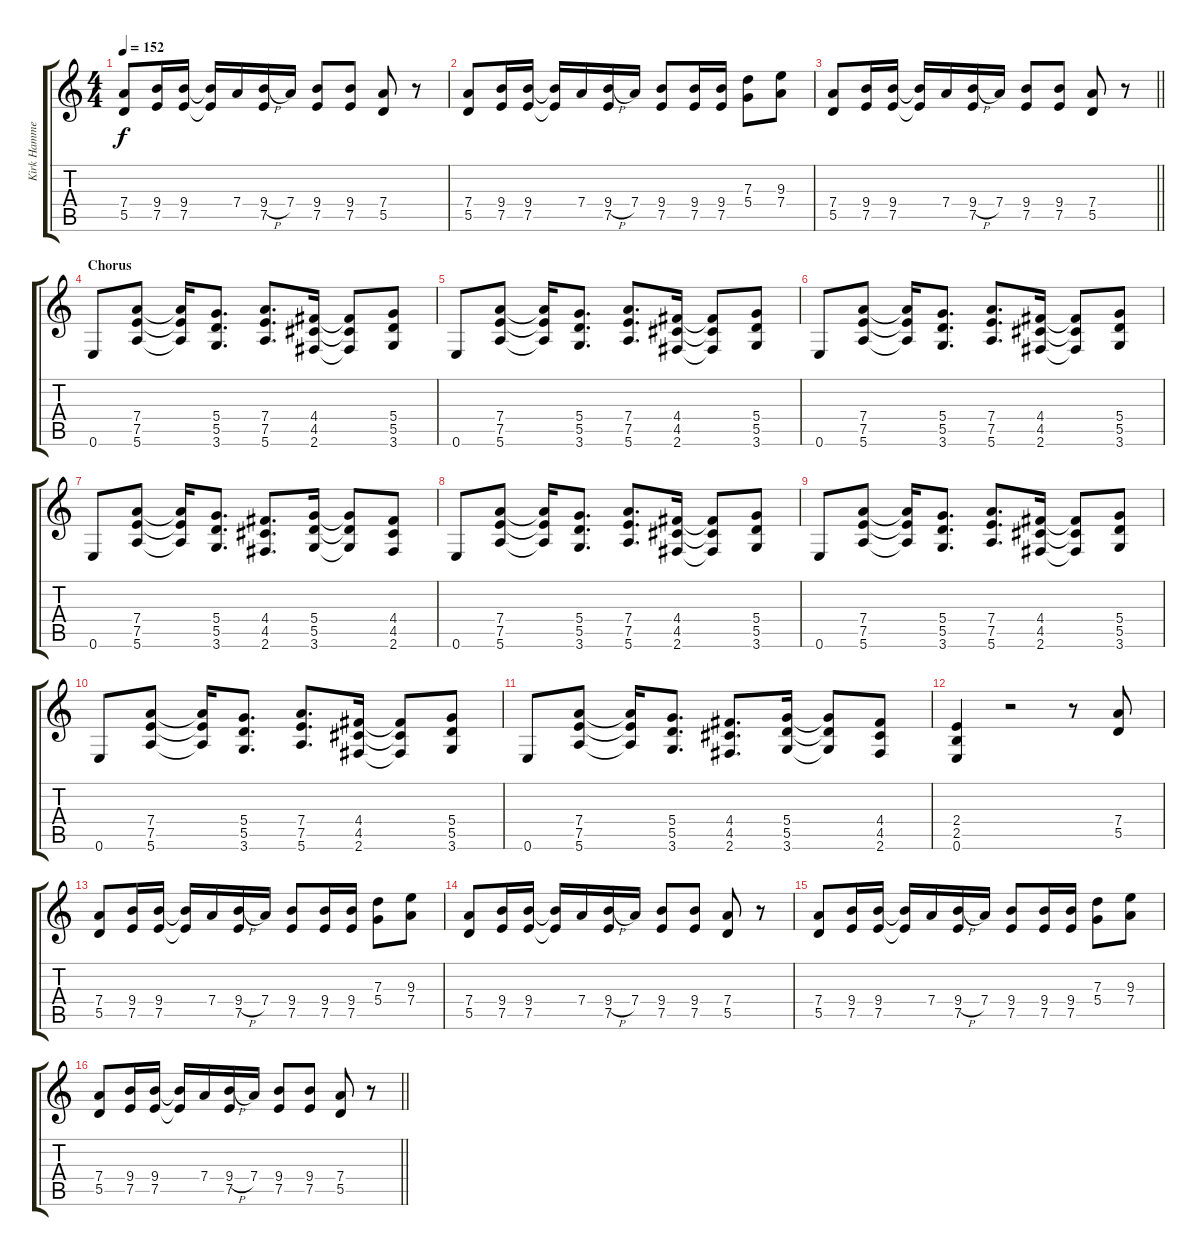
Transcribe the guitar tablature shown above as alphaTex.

\track ("Kirk Hammet - Rhythm Guitar" "Kirk Hamme") {instrument distortionguitar}
\staff {score tabs}
\tuning (E4 B3 G3 D3 A2 E2) {hide}
\ts (4 4)
\tempo 152
\clef g2
\ks c
(7.4 5.5).8{dy f} (9.4 7.5).16 (9.4 7.5).16 (9.4{t} 7.5{t}).16 7.4.16 (9.4{h} 7.5).16 7.4.16 (9.4 7.5).8 (9.4 7.5).8 (7.4 5.5).8 r.8 |
(7.4 5.5).8 (9.4 7.5).16 (9.4 7.5).16 (9.4{t} 7.5{t}).16 7.4.16 (9.4{h} 7.5).16 7.4.16 (9.4 7.5).8 (9.4 7.5).16 (9.4 7.5).16 (7.3 5.4).8 (9.3 7.4).8 |
\barLineRight lightlight
(7.4 5.5).8 (9.4 7.5).16 (9.4 7.5).16 (9.4{t} 7.5{t}).16 7.4.16 (9.4{h} 7.5).16 7.4.16 (9.4 7.5).8 (9.4 7.5).8 (7.4 5.5).8 r.8 |
\section ("" "Chorus")
0.6.8 (7.4 7.5 5.6).8 (7.4{t} 7.5{t} 5.6{t}).16 (5.4 5.5 3.6).8{d} (7.4 7.5 5.6).8{d} (4.4 4.5 2.6).16 (4.4{t} 4.5{t} 2.6{t}).8 (5.4 5.5 3.6).8 |
0.6.8 (7.4 7.5 5.6).8 (7.4{t} 7.5{t} 5.6{t}).16 (5.4 5.5 3.6).8{d} (7.4 7.5 5.6).8{d} (4.4 4.5 2.6).16 (4.4{t} 4.5{t} 2.6{t}).8 (5.4 5.5 3.6).8 |
0.6.8 (7.4 7.5 5.6).8 (7.4{t} 7.5{t} 5.6{t}).16 (5.4 5.5 3.6).8{d} (7.4 7.5 5.6).8{d} (4.4 4.5 2.6).16 (4.4{t} 4.5{t} 2.6{t}).8 (5.4 5.5 3.6).8 |
0.6.8 (7.4 7.5 5.6).8 (7.4{t} 7.5{t} 5.6{t}).16 (5.4 5.5 3.6).8{d} (4.4 4.5 2.6).8{d} (5.4 5.5 3.6).16 (5.4{t} 5.5{t} 3.6{t}).8 (4.4 4.5 2.6).8 |
0.6.8 (7.4 7.5 5.6).8 (7.4{t} 7.5{t} 5.6{t}).16 (5.4 5.5 3.6).8{d} (7.4 7.5 5.6).8{d} (4.4 4.5 2.6).16 (4.4{t} 4.5{t} 2.6{t}).8 (5.4 5.5 3.6).8 |
0.6.8 (7.4 7.5 5.6).8 (7.4{t} 7.5{t} 5.6{t}).16 (5.4 5.5 3.6).8{d} (7.4 7.5 5.6).8{d} (4.4 4.5 2.6).16 (4.4{t} 4.5{t} 2.6{t}).8 (5.4 5.5 3.6).8 |
0.6.8 (7.4 7.5 5.6).8 (7.4{t} 7.5{t} 5.6{t}).16 (5.4 5.5 3.6).8{d} (7.4 7.5 5.6).8{d} (4.4 4.5 2.6).16 (4.4{t} 4.5{t} 2.6{t}).8 (5.4 5.5 3.6).8 |
0.6.8 (7.4 7.5 5.6).8 (7.4{t} 7.5{t} 5.6{t}).16 (5.4 5.5 3.6).8{d} (4.4 4.5 2.6).8{d} (5.4 5.5 3.6).16 (5.4{t} 5.5{t} 3.6{t}).8 (4.4 4.5 2.6).8 |
(2.4 2.5 0.6).4 r.2 r.8 (7.4 5.5).8 |
(7.4 5.5).8 (9.4 7.5).16 (9.4 7.5).16 (9.4{t} 7.5{t}).16 7.4.16 (9.4{h} 7.5).16 7.4.16 (9.4 7.5).8 (9.4 7.5).16 (9.4 7.5).16 (7.3 5.4).8 (9.3 7.4).8 |
(7.4 5.5).8 (9.4 7.5).16 (9.4 7.5).16 (9.4{t} 7.5{t}).16 7.4.16 (9.4{h} 7.5).16 7.4.16 (9.4 7.5).8 (9.4 7.5).8 (7.4 5.5).8 r.8 |
(7.4 5.5).8 (9.4 7.5).16 (9.4 7.5).16 (9.4{t} 7.5{t}).16 7.4.16 (9.4{h} 7.5).16 7.4.16 (9.4 7.5).8 (9.4 7.5).16 (9.4 7.5).16 (7.3 5.4).8 (9.3 7.4).8 |
\barLineRight lightlight
(7.4 5.5).8 (9.4 7.5).16 (9.4 7.5).16 (9.4{t} 7.5{t}).16 7.4.16 (9.4{h} 7.5).16 7.4.16 (9.4 7.5).8 (9.4 7.5).8 (7.4 5.5).8 r.8
